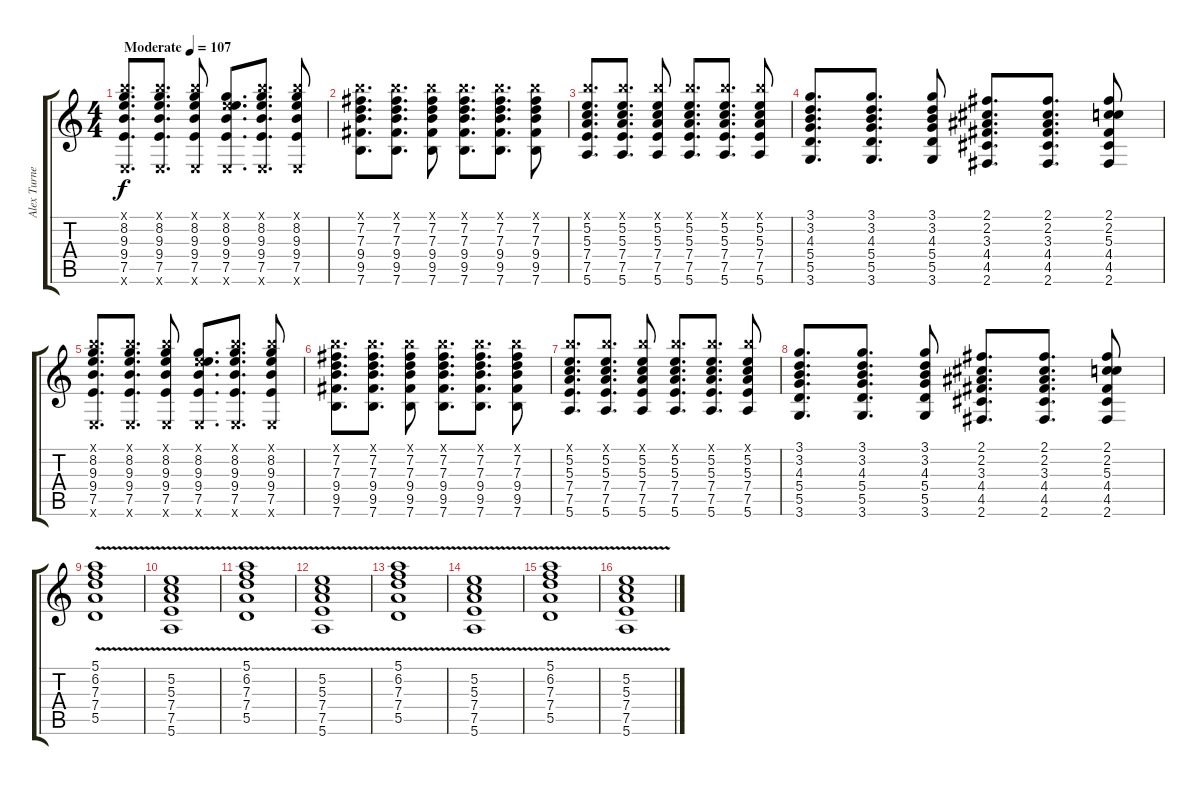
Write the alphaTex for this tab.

\track ("Alex Turner" "Alex Turne") {instrument overdrivenguitar}
\staff {score tabs}
\tuning (E4 B3 G3 D3 A2 E2) {hide}
\ts (4 4)
\tempo (107 "Moderate")
\clef g2
\ks c
(7.1{x} 8.2 9.3 9.4 7.5 0.6{x}).8{d dy f instrument overdrivenguitar} (7.1{x} 8.2 9.3 9.4 7.5 0.6{x}).8{d} (7.1{x} 8.2 9.3 9.4 7.5 0.6{x}).8 (0.1{x} 8.2 9.3 9.4 7.5 0.6{x}).8{d} (7.1{x} 8.2 9.3 9.4 7.5 0.6{x}).8{d} (7.1{x} 8.2 9.3 9.4 7.5 0.6{x}).8 |
(7.1{x} 7.2 7.3 9.4 9.5 7.6).8{d} (7.1{x} 7.2 7.3 9.4 9.5 7.6).8{d} (7.1{x} 7.2 7.3 9.4 9.5 7.6).8 (7.1{x} 7.2 7.3 9.4 9.5 7.6).8{d} (7.1{x} 7.2 7.3 9.4 9.5 7.6).8{d} (7.1{x} 7.2 7.3 9.4 9.5 7.6).8 |
(7.1{x} 5.2 5.3 7.4 7.5 5.6).8{d} (7.1{x} 5.2 5.3 7.4 7.5 5.6).8{d} (7.1{x} 5.2 5.3 7.4 7.5 5.6).8 (7.1{x} 5.2 5.3 7.4 7.5 5.6).8{d} (7.1{x} 5.2 5.3 7.4 7.5 5.6).8{d} (7.1{x} 5.2 5.3 7.4 7.5 5.6).8 |
(3.1 3.2 4.3 5.4 5.5 3.6).8{d} (3.1 3.2 4.3 5.4 5.5 3.6).8{d} (3.1 3.2 4.3 5.4 5.5 3.6).8 (2.1 2.2 3.3 4.4 4.5 2.6).8{d} (2.1 2.2 3.3 4.4 4.5 2.6).8{d} (2.1 2.2 5.3 4.4 4.5 2.6).8 |
(7.1{x} 8.2 9.3 9.4 7.5 0.6{x}).8{d} (7.1{x} 8.2 9.3 9.4 7.5 0.6{x}).8{d} (7.1{x} 8.2 9.3 9.4 7.5 0.6{x}).8 (0.1{x} 8.2 9.3 9.4 7.5 0.6{x}).8{d} (7.1{x} 8.2 9.3 9.4 7.5 0.6{x}).8{d} (7.1{x} 8.2 9.3 9.4 7.5 0.6{x}).8 |
(7.1{x} 7.2 7.3 9.4 9.5 7.6).8{d} (7.1{x} 7.2 7.3 9.4 9.5 7.6).8{d} (7.1{x} 7.2 7.3 9.4 9.5 7.6).8 (7.1{x} 7.2 7.3 9.4 9.5 7.6).8{d} (7.1{x} 7.2 7.3 9.4 9.5 7.6).8{d} (7.1{x} 7.2 7.3 9.4 9.5 7.6).8 |
(7.1{x} 5.2 5.3 7.4 7.5 5.6).8{d} (7.1{x} 5.2 5.3 7.4 7.5 5.6).8{d} (7.1{x} 5.2 5.3 7.4 7.5 5.6).8 (7.1{x} 5.2 5.3 7.4 7.5 5.6).8{d} (7.1{x} 5.2 5.3 7.4 7.5 5.6).8{d} (7.1{x} 5.2 5.3 7.4 7.5 5.6).8 |
(3.1 3.2 4.3 5.4 5.5 3.6).8{d} (3.1 3.2 4.3 5.4 5.5 3.6).8{d} (3.1 3.2 4.3 5.4 5.5 3.6).8 (2.1 2.2 3.3 4.4 4.5 2.6).8{d} (2.1 2.2 3.3 4.4 4.5 2.6).8{d} (2.1 2.2 5.3 4.4 4.5 2.6).8 |
(5.1 6.2 7.3 7.4{v} 5.5).1{volume 11 instrument electricguitarclean} |
(5.2 5.3 7.4 7.5{v} 5.6{v}).1 |
(5.1 6.2{v} 7.3 7.4{v} 5.5).1 |
(5.2{v} 5.3 7.4 7.5{v} 5.6).1 |
(5.1 6.2 7.3 7.4{v} 5.5{v}).1 |
(5.2 5.3{v} 7.4 7.5{v} 5.6).1 |
(5.1 6.2{v} 7.3 7.4 5.5{v}).1 |
(5.2{v} 5.3 7.4 7.5{v} 5.6{v}).1
